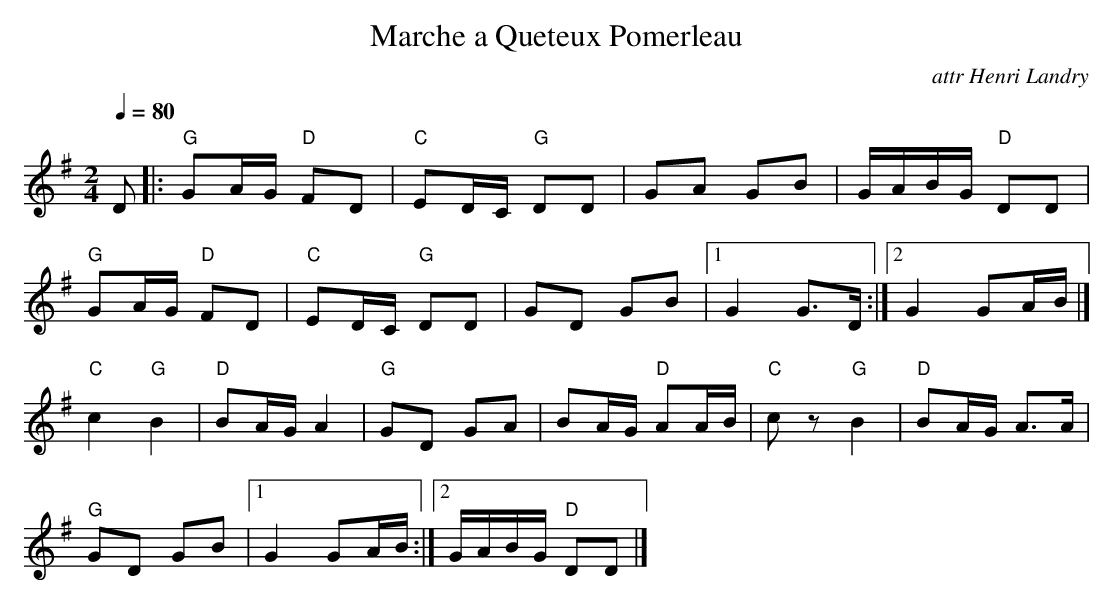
X:1
T: Marche a Queteux Pomerleau
C: attr Henri Landry
M: 2/4
Q: 1/4=80
L: 1/8
K: Gmaj
D |: "G"GA/G/ "D"FD | "C"ED/C/ "G"DD | GA GB | G/A/B/G/ "D"DD |
"G"GA/G/ "D"FD | "C"ED/C/ "G"DD |GD GB |[1 G2 G3/D/ :|[2 G2 GA/B/ |]
"C"c2 "G"B2 | "D"BA/G/ A2 | "G"GD GA | BA/G/ "D"AA/B/ | "C"cz "G"B2 |"D"BA/G/ A3/A/ |
"G"GD GB |[1 G2 GA/B/ :|[2G/A/B/G/ "D"DD |]
